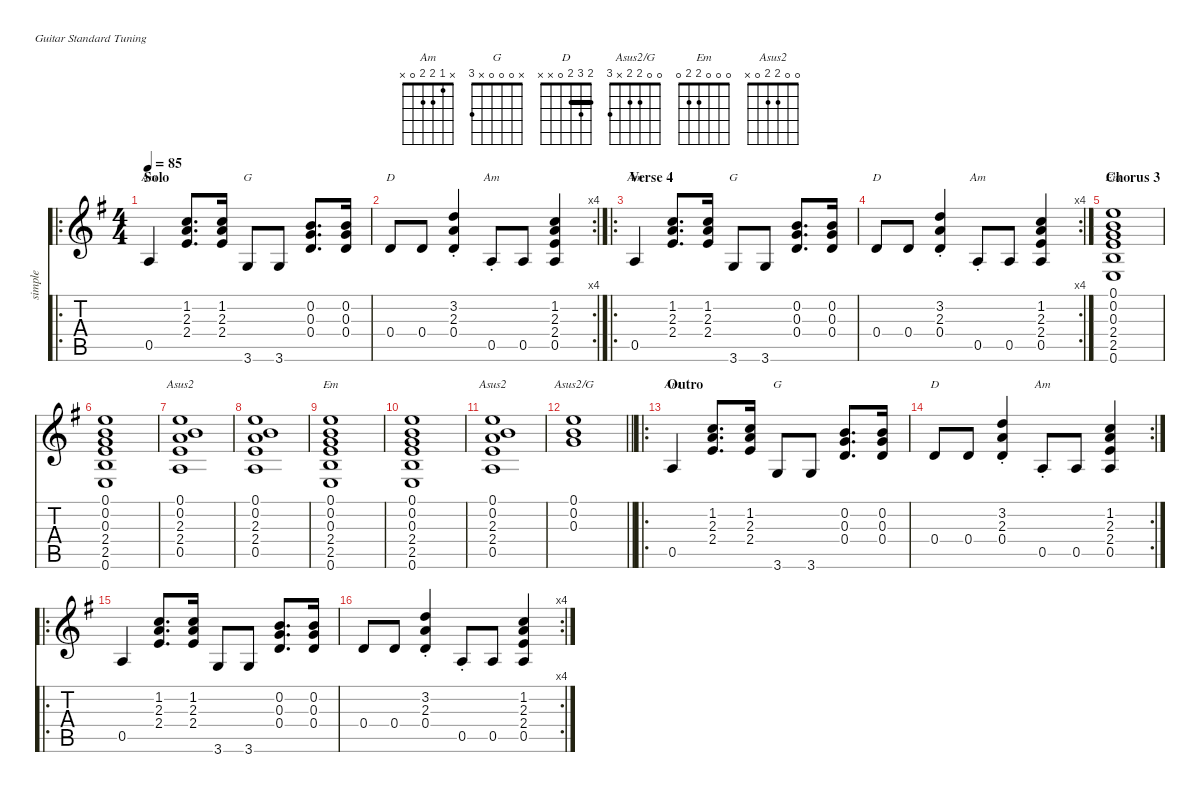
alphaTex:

\defaultSystemsLayout 4
\hideDynamics
\bracketExtendMode nobrackets
\otherSystemsTrackNameOrientation horizontal
\track ("Guitar 1-simple" "simple") {defaultSystemsLayout 4 mute instrument electricguitarjazz}
\staff {score tabs}
\tuning (E4 B3 G3 D3 A2 E2)
\chord ("Am" x 1 2 2 0 x) {showfingering false}
\chord ("G" x 0 0 0 x 3) {showfingering false}
\chord ("D" 2 3 2 0 x x) {showfingering false barre 2}
\chord ("Asus2/G" 0 0 2 2 x 3) {showfingering false}
\chord ("Em" 0 0 0 2 2 0) {showfingering false}
\chord ("Asus2" 0 0 2 2 0 x) {showfingering false}
\ro
\ts (4 4)
\section ("" "Solo")
\tempo 85
\clef g2
\ks g
0.5{acc forcenatural}.4{ch "Am" dy f beam Up} (1.2{acc forcenatural} 2.3{acc forcenatural} 2.4{acc forcenatural}).8{d beam Up} (1.2{acc forcenatural} 2.3{acc forcenatural} 2.4{acc forcenatural}).16{beam Up} 3.6{acc forcenatural}.8{ch "G" beam Up} 3.6{acc forcenatural}.8{beam Up} (0.2{acc forcenatural} 0.3{acc forcenatural} 0.4{acc forcenatural}).8{d beam Up} (0.2{acc forcenatural} 0.3{acc forcenatural} 0.4{acc forcenatural}).16{beam Up} |
\rc 4
0.4{acc forcenatural}.8{ch "D" beam Up} 0.4{acc forcenatural}.8{beam Up} (3.2{st acc forcenatural} 2.3{st acc forcenatural} 0.4{st acc forcenatural}).4{beam Up} 0.5{st acc forcenatural}.8{ch "Am" beam Up} 0.5{acc forcenatural}.8{beam Up} (1.2{acc forcenatural} 2.3{acc forcenatural} 2.4{acc forcenatural} 0.5{acc forcenatural}).4{beam Up} |
\ro
\section ("" "Verse 4")
0.5{acc forcenatural}.4{ch "Am" beam Up} (1.2{acc forcenatural} 2.3{acc forcenatural} 2.4{acc forcenatural}).8{d beam Up} (1.2{acc forcenatural} 2.3{acc forcenatural} 2.4{acc forcenatural}).16{beam Up} 3.6{acc forcenatural}.8{ch "G" beam Up} 3.6{acc forcenatural}.8{beam Up} (0.2{acc forcenatural} 0.3{acc forcenatural} 0.4{acc forcenatural}).8{d beam Up} (0.2{acc forcenatural} 0.3{acc forcenatural} 0.4{acc forcenatural}).16{beam Up} |
\rc 4
0.4{acc forcenatural}.8{ch "D" beam Up} 0.4{acc forcenatural}.8{beam Up} (3.2{st acc forcenatural} 2.3{st acc forcenatural} 0.4{st acc forcenatural}).4{beam Up} 0.5{st acc forcenatural}.8{ch "Am" beam Up} 0.5{acc forcenatural}.8{beam Up} (1.2{acc forcenatural} 2.3{acc forcenatural} 2.4{acc forcenatural} 0.5{acc forcenatural}).4{beam Up} |
\section ("" "Chorus 3")
(0.1{acc forcenatural} 0.2{acc forcenatural} 0.3{acc forcenatural} 2.4{acc forcenatural} 2.5{acc forcenatural} 0.6{acc forcenatural}).1{ch "Em" beam Up} |
(0.1{acc forcenatural} 0.2{acc forcenatural} 0.3{acc forcenatural} 2.4{acc forcenatural} 2.5{acc forcenatural} 0.6{acc forcenatural}).1{beam Up} |
(0.1{acc forcenatural} 0.2{acc forcenatural} 2.3{acc forcenatural} 2.4{acc forcenatural} 0.5{acc forcenatural}).1{ch "Asus2" beam Up} |
(0.1{acc forcenatural} 2.3{acc forcenatural} 2.4{acc forcenatural} 0.5{acc forcenatural} 0.2{acc forcenatural}).1{beam Up} |
(0.1{acc forcenatural} 0.2{acc forcenatural} 0.3{acc forcenatural} 2.4{acc forcenatural} 2.5{acc forcenatural} 0.6{acc forcenatural}).1{ch "Em" beam Up} |
(0.1{acc forcenatural} 0.2{acc forcenatural} 0.3{acc forcenatural} 2.4{acc forcenatural} 2.5{acc forcenatural} 0.6{acc forcenatural}).1{beam Up} |
(0.1{acc forcenatural} 0.2{acc forcenatural} 2.3{acc forcenatural} 2.4{acc forcenatural} 0.5{acc forcenatural}).1{ch "Asus2" beam Up} |
\barLineRight lightlight
(0.1{acc forcenatural} 0.2{acc forcenatural} 0.3{acc forcenatural}).1{ch "Asus2/G" beam Down} |
\ro
\section ("" "Outro")
0.5{acc forcenatural}.4{ch "Am" beam Up} (1.2{acc forcenatural} 2.3{acc forcenatural} 2.4{acc forcenatural}).8{d beam Up} (1.2{acc forcenatural} 2.3{acc forcenatural} 2.4{acc forcenatural}).16{beam Up} 3.6{acc forcenatural}.8{ch "G" beam Up} 3.6{acc forcenatural}.8{beam Up} (0.2{acc forcenatural} 0.3{acc forcenatural} 0.4{acc forcenatural}).8{d beam Up} (0.2{acc forcenatural} 0.3{acc forcenatural} 0.4{acc forcenatural}).16{beam Up} |
\rc 2
0.4{acc forcenatural}.8{ch "D" beam Up} 0.4{acc forcenatural}.8{beam Up} (3.2{st acc forcenatural} 2.3{st acc forcenatural} 0.4{st acc forcenatural}).4{beam Up} 0.5{st acc forcenatural}.8{ch "Am" beam Up} 0.5{acc forcenatural}.8{beam Up} (1.2{acc forcenatural} 2.3{acc forcenatural} 2.4{acc forcenatural} 0.5{acc forcenatural}).4{beam Up} |
\ro
0.5{acc forcenatural}.4{beam Up} (1.2{acc forcenatural} 2.3{acc forcenatural} 2.4{acc forcenatural}).8{d beam Up} (1.2{acc forcenatural} 2.3{acc forcenatural} 2.4{acc forcenatural}).16{beam Up} 3.6{acc forcenatural}.8{beam Up} 3.6{acc forcenatural}.8{beam Up} (0.2{acc forcenatural} 0.3{acc forcenatural} 0.4{acc forcenatural}).8{d beam Up} (0.2{acc forcenatural} 0.3{acc forcenatural} 0.4{acc forcenatural}).16{beam Up} |
\rc 4
0.4{acc forcenatural}.8{beam Up} 0.4{acc forcenatural}.8{beam Up} (3.2{st acc forcenatural} 2.3{st acc forcenatural} 0.4{st acc forcenatural}).4{beam Up} 0.5{st acc forcenatural}.8{beam Up} 0.5{acc forcenatural}.8{beam Up} (1.2{acc forcenatural} 2.3{acc forcenatural} 2.4{acc forcenatural} 0.5{acc forcenatural}).4{beam Up}
